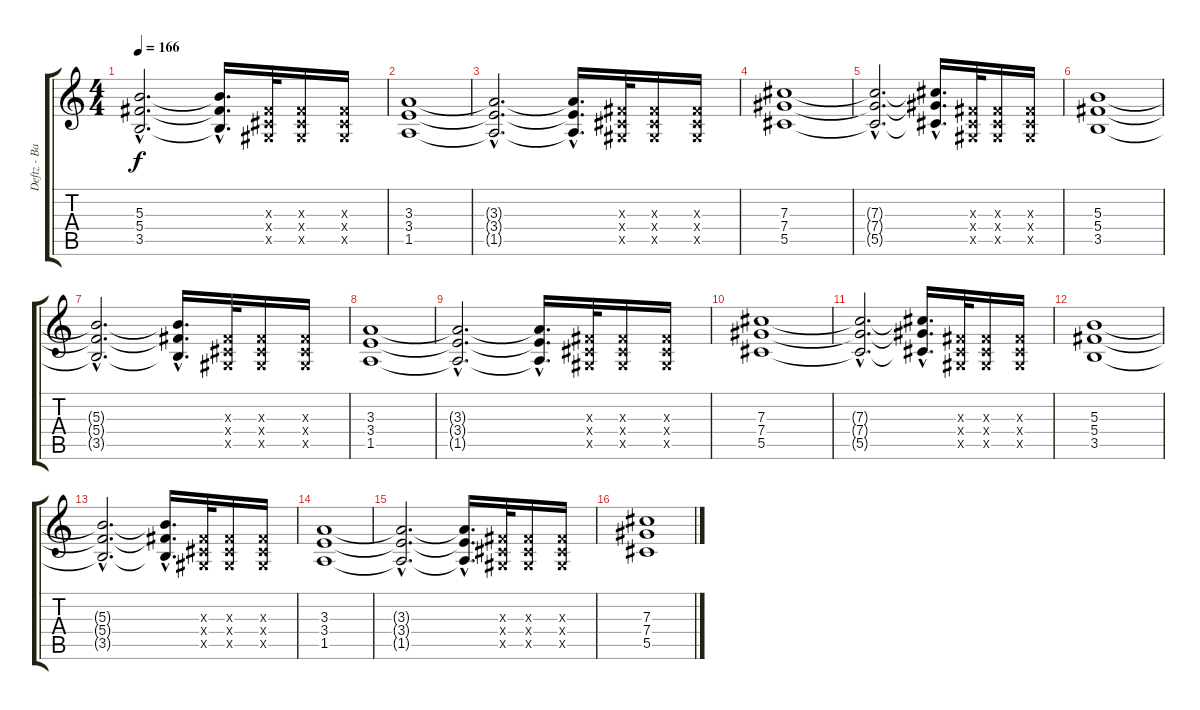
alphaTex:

\track ("Deftz - Base" "Deftz - Ba") {instrument distortionguitar}
\staff {score tabs}
\tuning (Eb4 Bb3 Gb3 Db3 Ab2 Eb2) {hide}
\ts (4 4)
\tempo 166
\clef g2
\ks c
(5.3{hac t} 5.4{hac t} 3.5{hac t}).2{d dy f} (5.3{hac t} 5.4{hac t} 3.5{hac t}).16{d} (0.3{x} 0.4{x} 0.5{x}).32 (0.3{x} 0.4{x} 0.5{x}).16 (0.3{x} 0.4{x} 0.5{x}).16 |
(3.3 3.4 1.5).1 |
(3.3{hac t} 3.4{hac t} 1.5{hac t}).2{d} (3.3{hac t} 3.4{hac t} 1.5{hac t}).16{d} (0.3{x} 0.4{x} 0.5{x}).32 (0.3{x} 0.4{x} 0.5{x}).16 (0.3{x} 0.4{x} 0.5{x}).16 |
(7.3 7.4 5.5).1 |
(7.3{hac t} 7.4{hac t} 5.5{hac t}).2{d} (7.3{hac t} 7.4{hac t} 5.5{hac t}).16{d} (0.3{x} 0.4{x} 0.5{x}).32 (0.3{x} 0.4{x} 0.5{x}).16 (0.3{x} 0.4{x} 0.5{x}).16 |
(5.3 5.4 3.5).1 |
(5.3{hac t} 5.4{hac t} 3.5{hac t}).2{d} (5.3{hac t} 5.4{hac t} 3.5{hac t}).16{d} (0.3{x} 0.4{x} 0.5{x}).32 (0.3{x} 0.4{x} 0.5{x}).16 (0.3{x} 0.4{x} 0.5{x}).16 |
(3.3 3.4 1.5).1 |
(3.3{hac t} 3.4{hac t} 1.5{hac t}).2{d} (3.3{hac t} 3.4{hac t} 1.5{hac t}).16{d} (0.3{x} 0.4{x} 0.5{x}).32 (0.3{x} 0.4{x} 0.5{x}).16 (0.3{x} 0.4{x} 0.5{x}).16 |
(7.3 7.4 5.5).1 |
(7.3{hac t} 7.4{hac t} 5.5{hac t}).2{d} (7.3{hac t} 7.4{hac t} 5.5{hac t}).16{d} (0.3{x} 0.4{x} 0.5{x}).32 (0.3{x} 0.4{x} 0.5{x}).16 (0.3{x} 0.4{x} 0.5{x}).16 |
(5.3 5.4 3.5).1 |
(5.3{hac t} 5.4{hac t} 3.5{hac t}).2{d} (5.3{hac t} 5.4{hac t} 3.5{hac t}).16{d} (0.3{x} 0.4{x} 0.5{x}).32 (0.3{x} 0.4{x} 0.5{x}).16 (0.3{x} 0.4{x} 0.5{x}).16 |
(3.3 3.4 1.5).1 |
(3.3{hac t} 3.4{hac t} 1.5{hac t}).2{d} (3.3{hac t} 3.4{hac t} 1.5{hac t}).16{d} (0.3{x} 0.4{x} 0.5{x}).32 (0.3{x} 0.4{x} 0.5{x}).16 (0.3{x} 0.4{x} 0.5{x}).16 |
(7.3 7.4 5.5).1
